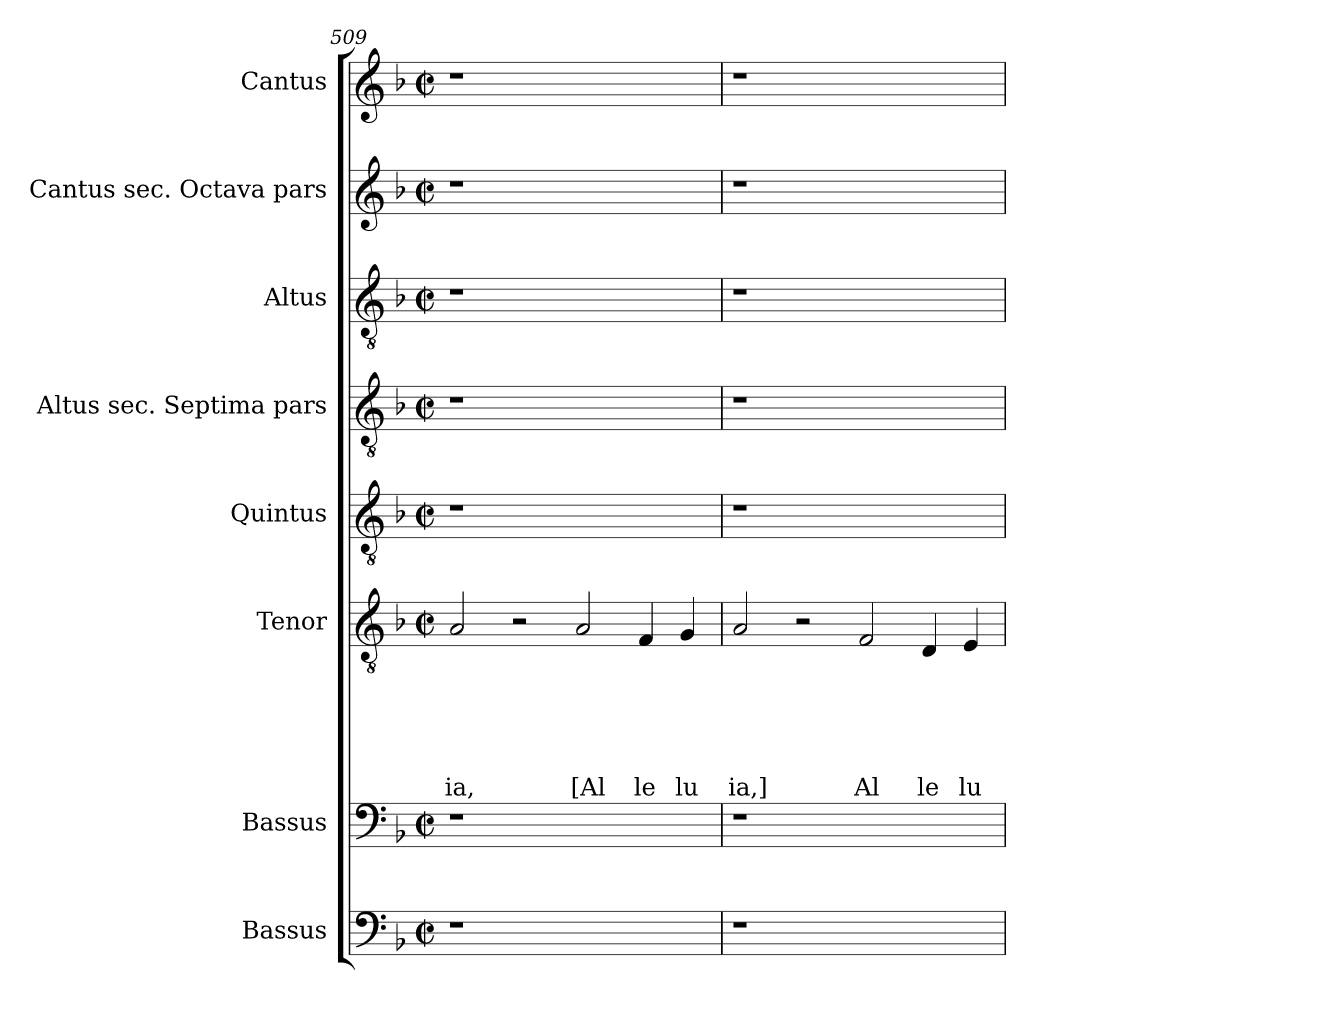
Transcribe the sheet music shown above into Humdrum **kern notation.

**kern	**kern	**kern	**text	**text	**text	**text	**text	**text	**kern	**kern	**kern	**kern	**kern
*part8	*part7	*part6	*part6	*part6	*part6	*part6	*part6	*part6	*part5	*part4	*part3	*part2	*part1
*staff8	*staff7	*staff6	*staff6	*staff6	*staff6	*staff6	*staff6	*staff6	*staff5	*staff4	*staff3	*staff2	*staff1
*I"Bassus	*I"Bassus	*I"Tenor	*	*	*	*	*	*	*I"Quintus	*I"Altus sec. Septima pars	*I"Altus	*I"Cantus sec. Octava pars	*I"Cantus
*	*I'Bassus	*I'Tenor	*	*	*	*	*	*	*I'Quintus	*	*I'Altus	*	*I'Cantus
*clefF4	*clefF4	*clefGv2	*	*	*	*	*	*	*clefGv2	*clefGv2	*clefGv2	*clefG2	*clefG2
*k[b-]	*k[b-]	*k[b-]	*	*	*	*	*	*	*k[b-]	*k[b-]	*k[b-]	*k[b-]	*k[b-]
*F:	*F:	*F:	*	*	*	*	*	*	*F:	*F:	*F:	*F:	*F:
*M2/2	*M2/2	*M2/2	*	*	*	*	*	*	*M2/2	*M2/2	*M2/2	*M2/2	*M2/2
*met(c|)	*met(c|)	*met(c|)	*	*	*	*	*	*	*met(c|)	*met(c|)	*met(c|)	*met(c|)	*met(c|)
=509	=509	=509	=509	=509	=509	=509	=509	=509	=509	=509	=509	=509	=509
!	!	!	!	!	!	!	!	!LO:LY:b	!	!	!	!	!
1r	1r	2A/	.	.	.	.	.	ia,	1r	1r	1r	1r	1r
.	.	2r	.	.	.	.	.	.	.	.	.	.	.
!	!	!	!	!	!	!	!	!LO:LY:b	!	!	!	!	!
1ryy	1ryy	2A/	.	.	.	.	.	[Al	1ryy	1ryy	1ryy	1ryy	1ryy
!	!	!	!	!	!	!	!	!LO:LY:b	!	!	!	!	!
.	.	4F/	.	.	.	.	.	le	.	.	.	.	.
!	!	!	!	!	!	!	!	!LO:LY:b	!	!	!	!	!
.	.	4G/	.	.	.	.	.	lu	.	.	.	.	.
=510	=510	=510	=510	=510	=510	=510	=510	=510	=510	=510	=510	=510	=510
!	!	!	!	!	!	!	!	!LO:LY:b	!	!	!	!	!
1r	1r	2A/	.	.	.	.	.	ia,]	1r	1r	1r	1r	1r
.	.	2r	.	.	.	.	.	.	.	.	.	.	.
!	!	!	!	!	!	!	!	!LO:LY:b	!	!	!	!	!
1ryy	1ryy	2F/	.	.	.	.	.	Al	1ryy	1ryy	1ryy	1ryy	1ryy
!	!	!	!	!	!	!	!	!LO:LY:b	!	!	!	!	!
.	.	4D/	.	.	.	.	.	le	.	.	.	.	.
!	!	!	!	!	!	!	!	!LO:LY:b	!	!	!	!	!
.	.	4E/	.	.	.	.	.	lu	.	.	.	.	.
=	=	=	=	=	=	=	=	=	=	=	=	=	=
*-	*-	*-	*-	*-	*-	*-	*-	*-	*-	*-	*-	*-	*-
